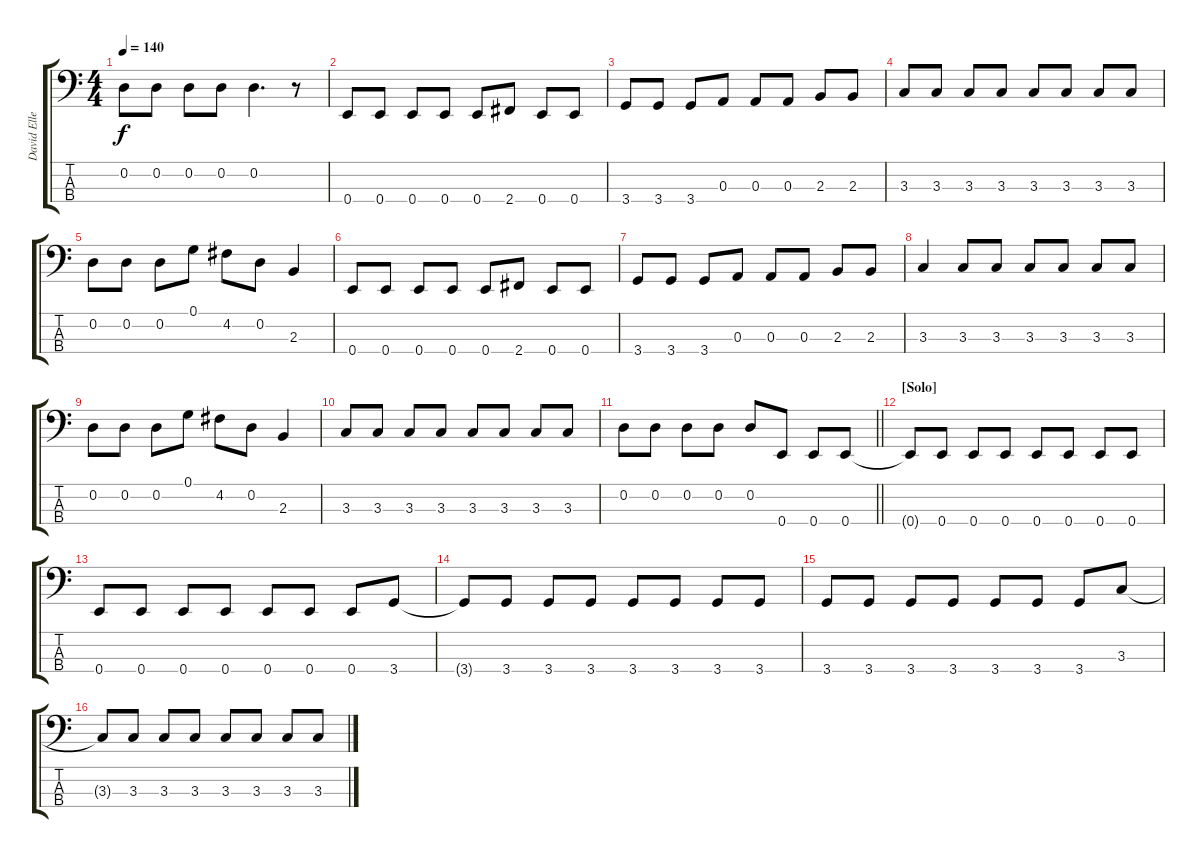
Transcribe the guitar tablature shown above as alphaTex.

\track ("David Ellefson" "David Elle") {instrument electricbasspick}
\staff {score tabs}
\tuning (G2 D2 A1 E1) {hide}
\ts (4 4)
\tempo 140
\clef f4
\ks c
0.2.8{dy f} 0.2.8 0.2.8 0.2.8 0.2.4{d} r.8 |
0.4.8 0.4.8 0.4.8 0.4.8 0.4.8 2.4.8 0.4.8 0.4.8 |
3.4.8 3.4.8 3.4.8 0.3.8 0.3.8 0.3.8 2.3.8 2.3.8 |
3.3.8 3.3.8 3.3.8 3.3.8 3.3.8 3.3.8 3.3.8 3.3.8 |
0.2.8 0.2.8 0.2.8 0.1.8 4.2.8 0.2.8 2.3.4 |
0.4.8 0.4.8 0.4.8 0.4.8 0.4.8 2.4.8 0.4.8 0.4.8 |
3.4.8 3.4.8 3.4.8 0.3.8 0.3.8 0.3.8 2.3.8 2.3.8 |
3.3.4 3.3.8 3.3.8 3.3.8 3.3.8 3.3.8 3.3.8 |
0.2.8 0.2.8 0.2.8 0.1.8 4.2.8 0.2.8 2.3.4 |
3.3.8 3.3.8 3.3.8 3.3.8 3.3.8 3.3.8 3.3.8 3.3.8 |
\barLineRight lightlight
0.2.8 0.2.8 0.2.8 0.2.8 0.2.8 0.4.8 0.4.8 0.4.8 |
\section ("" "[Solo]")
0.4{t}.8 0.4.8 0.4.8 0.4.8 0.4.8 0.4.8 0.4.8 0.4.8 |
0.4.8 0.4.8 0.4.8 0.4.8 0.4.8 0.4.8 0.4.8 3.4.8 |
3.4{t}.8 3.4.8 3.4.8 3.4.8 3.4.8 3.4.8 3.4.8 3.4.8 |
3.4.8 3.4.8 3.4.8 3.4.8 3.4.8 3.4.8 3.4.8 3.3.8 |
3.3{t}.8 3.3.8 3.3.8 3.3.8 3.3.8 3.3.8 3.3.8 3.3.8
